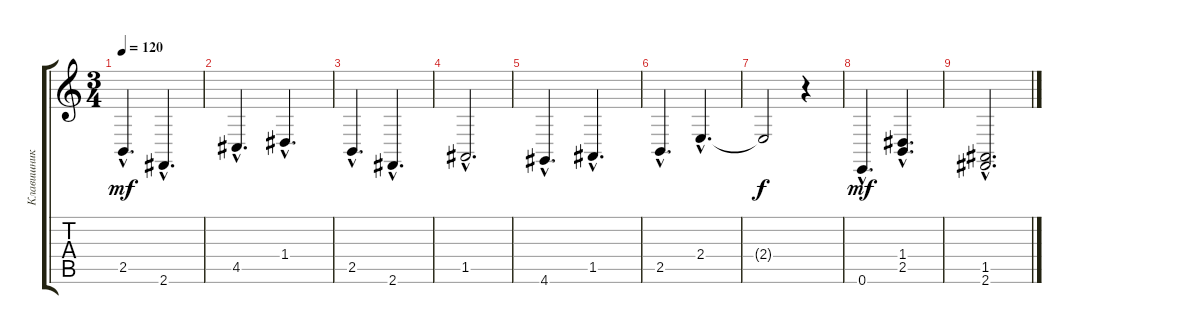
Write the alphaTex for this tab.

\track ("Клавишник Камикадзе 1" "Клавишник ") {instrument viola}
\staff {score tabs}
\tuning (E4 B3 G3 D3 A2 E2) {hide}
\ts (3 4)
\tempo 120
\clef g2
\ks c
2.5{hac}.4{d dy mf} 2.6{hac}.4{d} |
4.5{hac}.4{d} 1.4{hac}.4{d} |
2.5{hac}.4{d} 2.6{hac}.4{d} |
1.5{hac}.2{d} |
4.6{hac}.4{d} 1.5{hac}.4{d} |
2.5{hac}.4{d} 2.4{hac}.4{d} |
2.4{t}.2{dy f} r.4 |
0.6{hac}.4{d dy mf} (1.4{hac} 2.5{hac}).4{d} |
(1.5{hac} 2.6{hac}).2{d}
